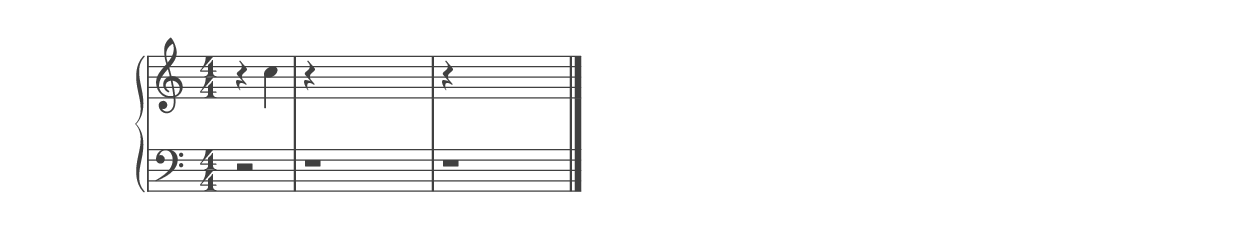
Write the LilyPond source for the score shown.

%% ----------------------------------------------------------------------------
%% Generated on: 2019 January 05
%% Note Name: C5
%% Octave: 5
%% Clef: treble
%% Filename: 109-52-5-treble-C5
%% ----------------------------------------------------------------------------

\version "2.19.82"

\include "../piano_note_colors.ly"

\header {
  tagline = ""
}

upper = {
  \clef treble
  \numericTimeSignature
  % treble note
  r4 c''4
  % treble octave (hidden)
  r4 \hideNotes c'4 c''4 c'''4
  % treble octave (hidden) repeat
  \unHideNotes
  r4 \hideNotes c'4 c''4 c'''4
  \bar "|."
}

lower = {
  \clef bass
  \numericTimeSignature
  % bass note in color
  r2
  % bass octave (hidden)
  r1
  % bass octave (hidden) repeat
  \unHideNotes
  r1
}

\score {
  \new PianoStaff <<
    \context Score
    \applyContext #(override-color-for-all-grobs default-black)
    \time 4/4
    \partial 2
    \new Staff = upper { \upper }
    \new Staff = lower { \lower }
  >>
  \layout { }
  \midi { }
}